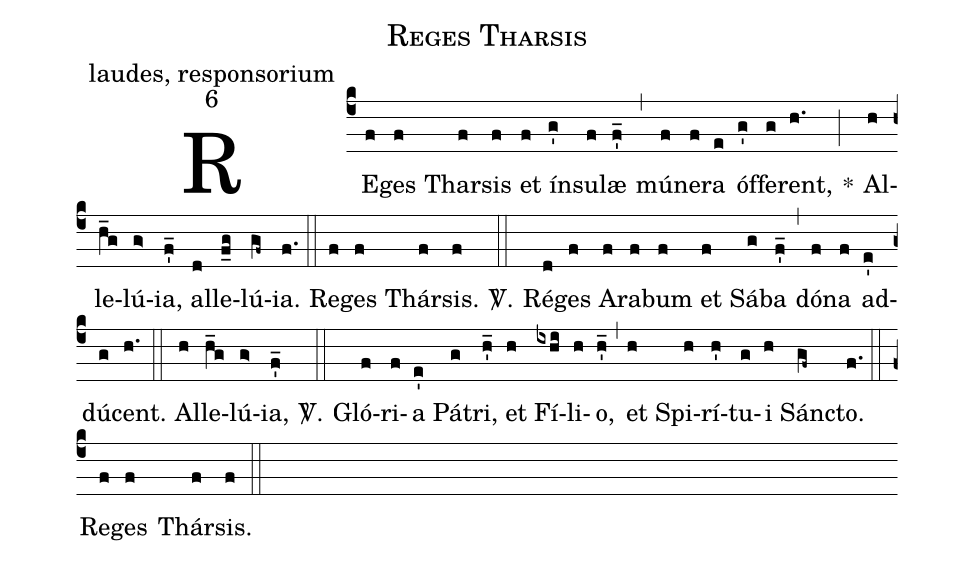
name: Reges Tharsis;
office-part: laudes, responsorium;
mode: 6;
%%
(c4) RE(f)ges(f) Thar(f)sis(f) et(f) ín(g')su(f)læ(f'_) (,)
mú(f)ne(f)ra(e) óf(g')fe(g)rent,(h.) *(;)
Al(h)le(h_g)lú(g>)ia,(f'_) al(d)le(f_g)lú(gf~)ia.(f.) (::)
Re(f)ges(f) Thár(f)sis.(f) <sp>V/</sp>.(::)
Ré(d)ges(f) A(f)ra(f)bum(f) et(f) Sá(g)ba(f'_) (,)
dó(f)na(f) ad(e')dú(g)cent.(h.) (::)
Al(h)le(h_g)lú(g>)ia,(f'_) <sp>V/</sp>.(::)
Gló(f)ri(f)a(e') Pá(g)tri,(h'_) et(h) Fí(ixhi)li(h)o,(h'_) (,)
et(h) Spi(h)rí(h')tu(g)i(h) Sán(gf~)cto.(f.) (::)
Re(f)ges(f) Thár(f)sis.(f) (::)
